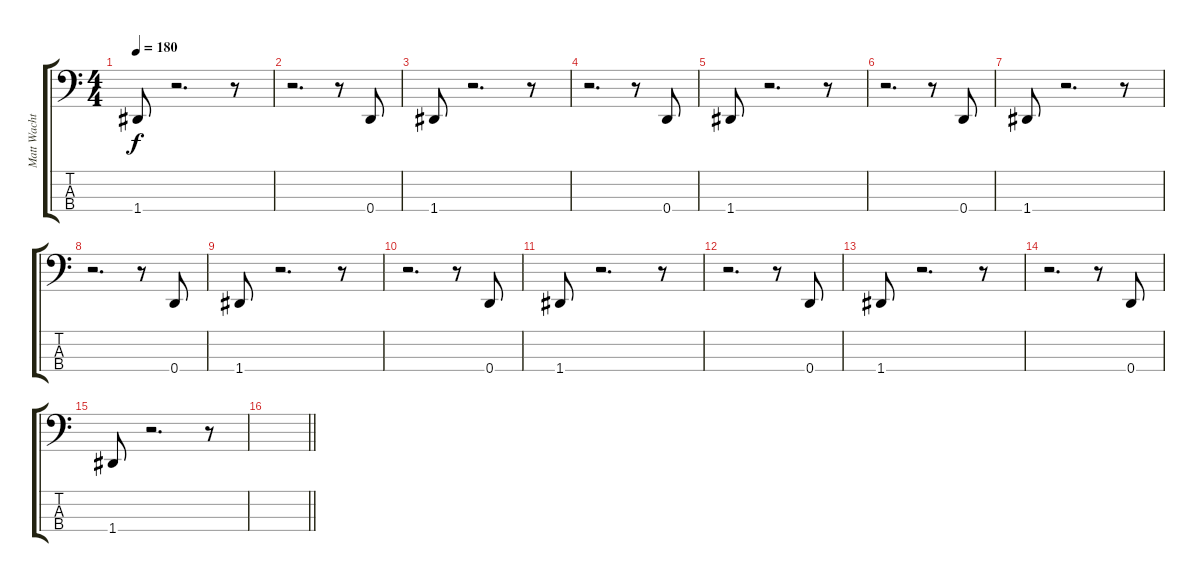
\track ("Matt Wachter [Bass]" "Matt Wacht") {instrument electricbassfinger}
\staff {score tabs}
\tuning (G2 D2 A1 D1) {hide}
\ts (4 4)
\tempo 180
\clef f4
\ks c
1.4.8{dy f} r.2{d} r.8 |
r.2{d} r.8 0.4.8 |
1.4.8 r.2{d} r.8 |
r.2{d} r.8 0.4.8 |
1.4.8 r.2{d} r.8 |
r.2{d} r.8 0.4.8 |
1.4.8 r.2{d} r.8 |
r.2{d} r.8 0.4.8 |
1.4.8 r.2{d} r.8 |
r.2{d} r.8 0.4.8 |
1.4.8 r.2{d} r.8 |
r.2{d} r.8 0.4.8 |
1.4.8 r.2{d} r.8 |
r.2{d} r.8 0.4.8 |
1.4.8 r.2{d} r.8 |
\barLineRight lightlight
